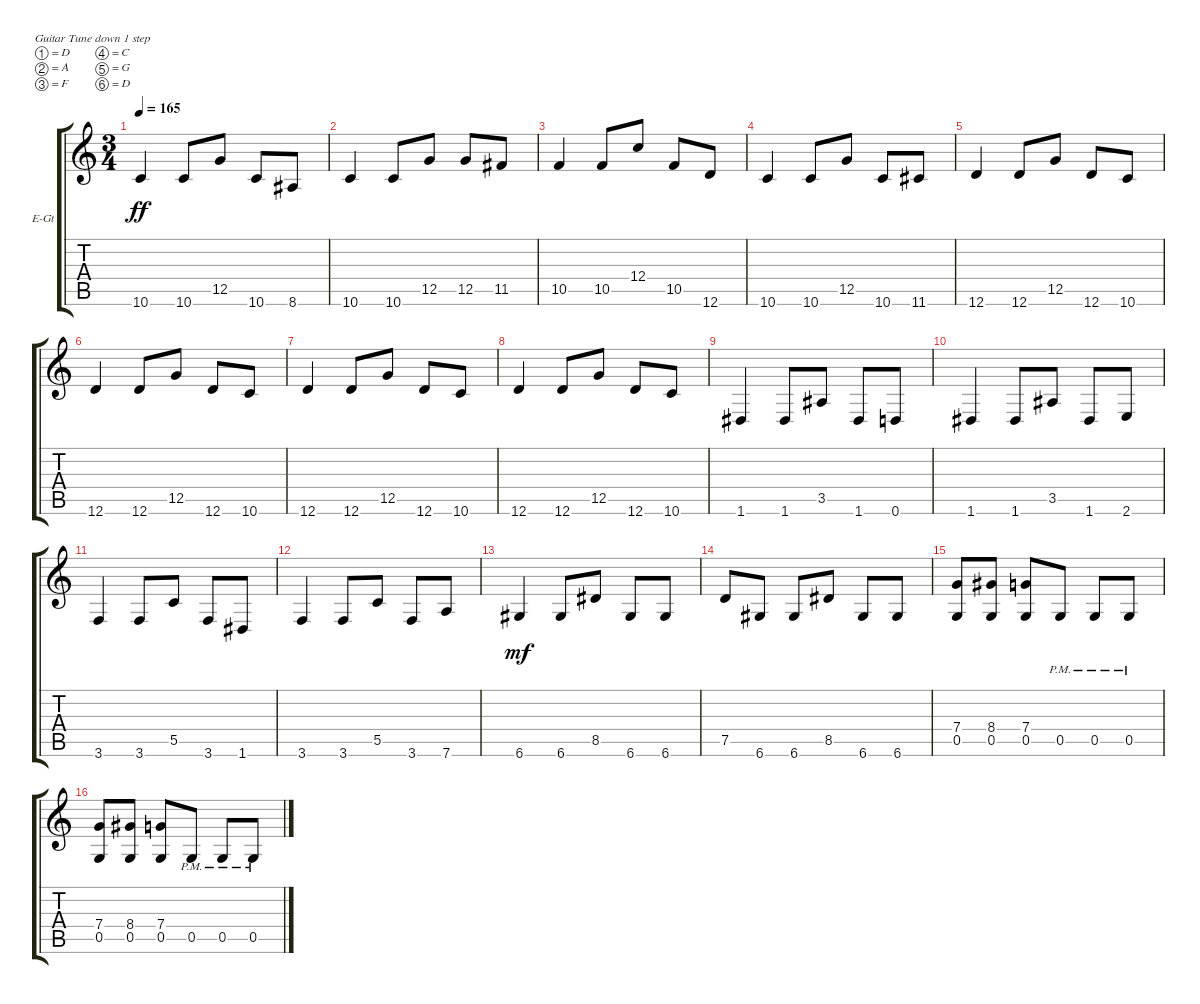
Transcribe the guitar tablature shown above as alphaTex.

\bracketExtendMode groupsimilarinstruments
\firstSystemTrackNameOrientation horizontal
\otherSystemsTrackNameOrientation horizontal
\track ("Electric Guitar 1" "E-Gt") {instrument distortionguitar}
\staff {score tabs}
\tuning (D4 A3 F3 C3 G2 D2)
\ts (3 4)
\tempo 165
\clef g2
\ks c
10.6.4{dy ff} 10.6.8 12.5.8 10.6.8 8.6.8 |
10.6.4 10.6.8 12.5.8 12.5.8 11.5.8 |
10.5.4 10.5.8 12.4.8 10.5.8 12.6.8 |
10.6.4 10.6.8 12.5.8 10.6.8 11.6.8 |
12.6.4 12.6.8 12.5.8 12.6.8 10.6.8 |
12.6.4 12.6.8 12.5.8 12.6.8 10.6.8 |
12.6.4 12.6.8 12.5.8 12.6.8 10.6.8 |
12.6.4 12.6.8 12.5.8 12.6.8 10.6.8 |
1.6.4 1.6.8 3.5.8 1.6.8 0.6.8 |
1.6.4 1.6.8 3.5.8 1.6.8 2.6.8 |
3.6.4 3.6.8 5.5.8 3.6.8 1.6.8 |
3.6.4 3.6.8 5.5.8 3.6.8 7.6.8 |
6.6.4{dy mf} 6.6.8 8.5.8 6.6.8 6.6.8 |
7.5.8 6.6.8 6.6.8 8.5.8 6.6.8 6.6.8 |
(7.4 0.5).8 (8.4 0.5).8 (7.4 0.5).8 0.5{pm}.8 0.5{pm}.8 0.5{pm}.8 |
(7.4 0.5).8 (8.4 0.5).8 (7.4 0.5).8 0.5{pm}.8 0.5{pm}.8 0.5{pm}.8
